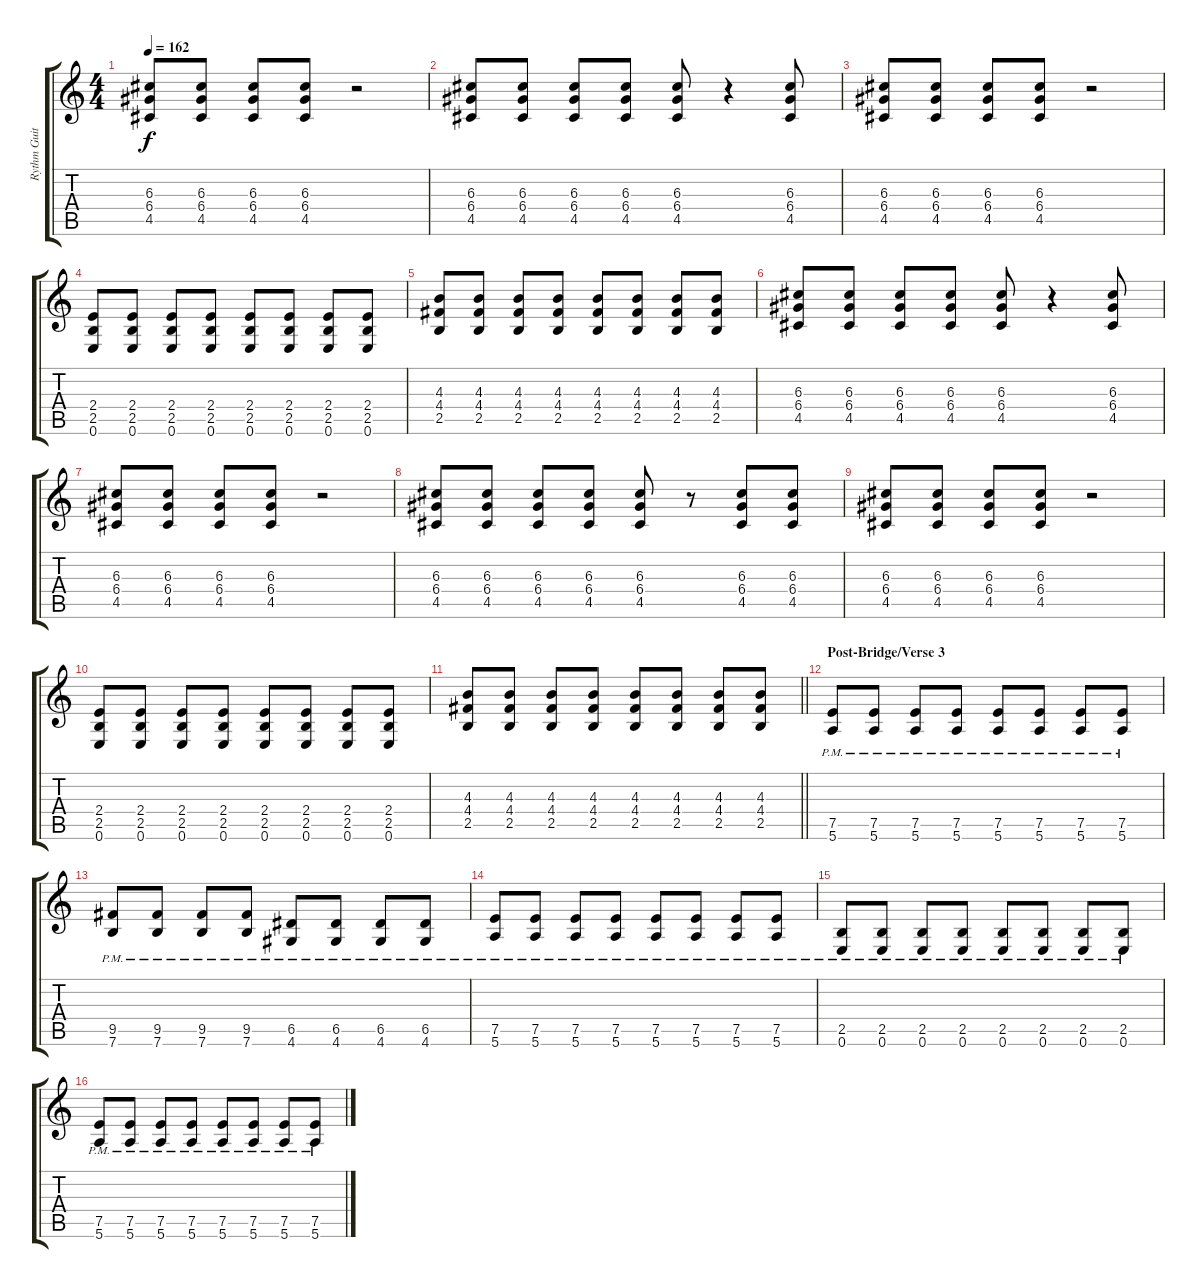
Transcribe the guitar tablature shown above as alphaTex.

\track ("Rythm Guitar" "Rythm Guit") {instrument distortionguitar}
\staff {score tabs}
\tuning (E4 B3 G3 D3 A2 E2) {hide}
\ts (4 4)
\tempo 162
\clef g2
\ks c
(6.3 6.4 4.5).8{dy f} (6.3 6.4 4.5).8 (6.3 6.4 4.5).8 (6.3 6.4 4.5).8 r.2 |
(6.3 6.4 4.5).8 (6.3 6.4 4.5).8 (6.3 6.4 4.5).8 (6.3 6.4 4.5).8 (6.3 6.4 4.5).8 r.4 (6.3 6.4 4.5).8 |
(6.3 6.4 4.5).8 (6.3 6.4 4.5).8 (6.3 6.4 4.5).8 (6.3 6.4 4.5).8 r.2 |
(2.4 2.5 0.6).8 (2.4 2.5 0.6).8 (2.4 2.5 0.6).8 (2.4 2.5 0.6).8 (2.4 2.5 0.6).8 (2.4 2.5 0.6).8 (2.4 2.5 0.6).8 (2.4 2.5 0.6).8 |
(4.3 4.4 2.5).8 (4.3 4.4 2.5).8 (4.3 4.4 2.5).8 (4.3 4.4 2.5).8 (4.3 4.4 2.5).8 (4.3 4.4 2.5).8 (4.3 4.4 2.5).8 (4.3 4.4 2.5).8 |
(6.3 6.4 4.5).8 (6.3 6.4 4.5).8 (6.3 6.4 4.5).8 (6.3 6.4 4.5).8 (6.3 6.4 4.5).8 r.4 (6.3 6.4 4.5).8 |
(6.3 6.4 4.5).8 (6.3 6.4 4.5).8 (6.3 6.4 4.5).8 (6.3 6.4 4.5).8 r.2 |
(6.3 6.4 4.5).8 (6.3 6.4 4.5).8 (6.3 6.4 4.5).8 (6.3 6.4 4.5).8 (6.3 6.4 4.5).8 r.8 (6.3 6.4 4.5).8 (6.3 6.4 4.5).8 |
(6.3 6.4 4.5).8 (6.3 6.4 4.5).8 (6.3 6.4 4.5).8 (6.3 6.4 4.5).8 r.2 |
(2.4 2.5 0.6).8 (2.4 2.5 0.6).8 (2.4 2.5 0.6).8 (2.4 2.5 0.6).8 (2.4 2.5 0.6).8 (2.4 2.5 0.6).8 (2.4 2.5 0.6).8 (2.4 2.5 0.6).8 |
\barLineRight lightlight
(4.3 4.4 2.5).8 (4.3 4.4 2.5).8 (4.3 4.4 2.5).8 (4.3 4.4 2.5).8 (4.3 4.4 2.5).8 (4.3 4.4 2.5).8 (4.3 4.4 2.5).8 (4.3 4.4 2.5).8 |
\section ("" "Post-Bridge/Verse 3")
(7.5{pm} 5.6{pm}).8 (7.5{pm} 5.6{pm}).8 (7.5{pm} 5.6{pm}).8 (7.5{pm} 5.6{pm}).8 (7.5{pm} 5.6{pm}).8 (7.5{pm} 5.6{pm}).8 (7.5{pm} 5.6{pm}).8 (7.5{pm} 5.6{pm}).8 |
(9.5{pm} 7.6{pm}).8 (9.5{pm} 7.6{pm}).8 (9.5{pm} 7.6{pm}).8 (9.5{pm} 7.6{pm}).8 (6.5{pm} 4.6{pm}).8 (6.5{pm} 4.6{pm}).8 (6.5{pm} 4.6{pm}).8 (6.5{pm} 4.6{pm}).8 |
(7.5{pm} 5.6{pm}).8 (7.5{pm} 5.6{pm}).8 (7.5{pm} 5.6{pm}).8 (7.5{pm} 5.6{pm}).8 (7.5{pm} 5.6{pm}).8 (7.5{pm} 5.6{pm}).8 (7.5{pm} 5.6{pm}).8 (7.5{pm} 5.6{pm}).8 |
(2.5{pm} 0.6{pm}).8 (2.5{pm} 0.6{pm}).8 (2.5{pm} 0.6{pm}).8 (2.5{pm} 0.6{pm}).8 (2.5{pm} 0.6{pm}).8 (2.5{pm} 0.6{pm}).8 (2.5{pm} 0.6{pm}).8 (2.5{pm} 0.6{pm}).8 |
(7.5{pm} 5.6{pm}).8 (7.5{pm} 5.6{pm}).8 (7.5{pm} 5.6{pm}).8 (7.5{pm} 5.6{pm}).8 (7.5{pm} 5.6{pm}).8 (7.5{pm} 5.6{pm}).8 (7.5{pm} 5.6{pm}).8 (7.5{pm} 5.6{pm}).8
